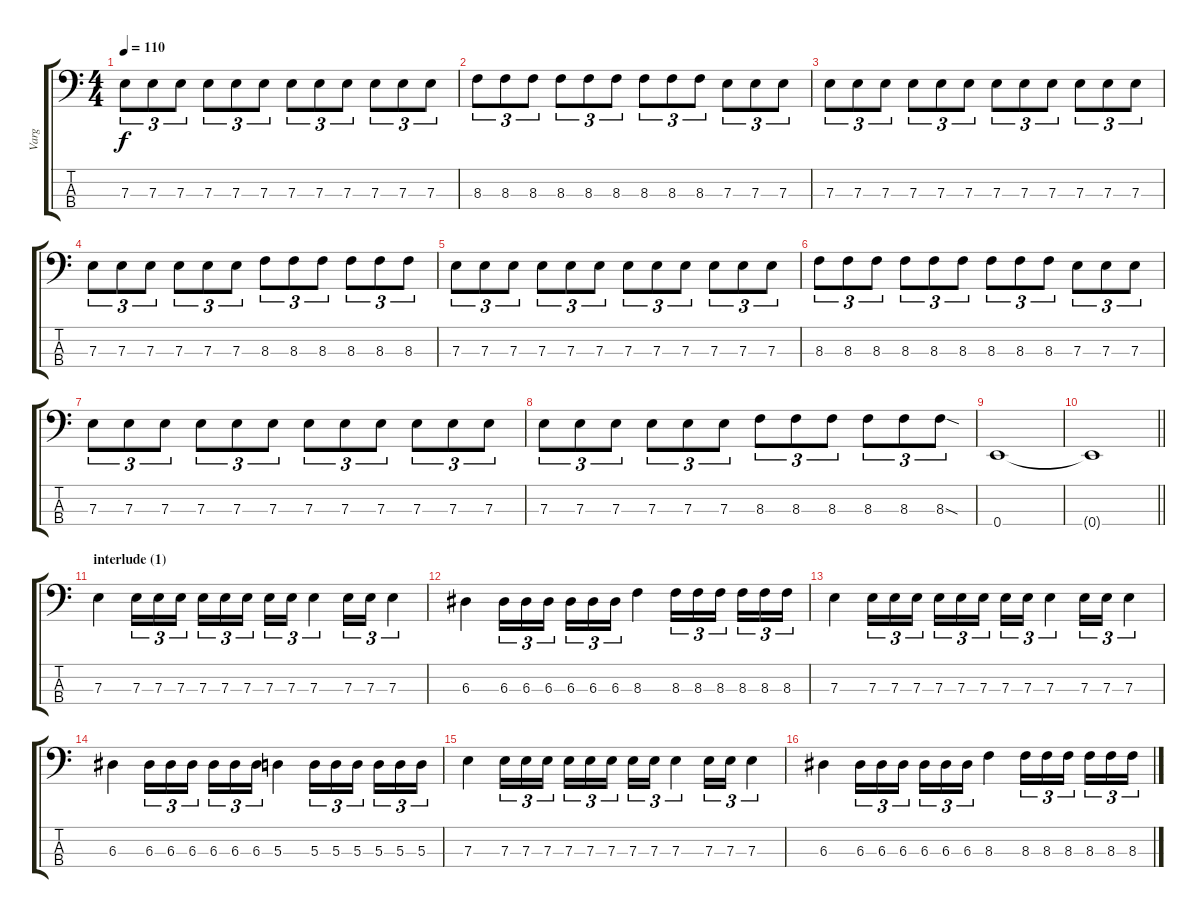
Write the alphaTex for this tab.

\track ("Varg" "Varg") {instrument electricbasspick}
\staff {score tabs}
\tuning (G2 D2 A1 E1) {hide}
\ts (4 4)
\tempo 110
\clef f4
\ks c
7.3.8{tu (3 2) dy f} 7.3.8{tu (3 2)} 7.3.8{tu (3 2)} 7.3.8{tu (3 2)} 7.3.8{tu (3 2)} 7.3.8{tu (3 2)} 7.3.8{tu (3 2)} 7.3.8{tu (3 2)} 7.3.8{tu (3 2)} 7.3.8{tu (3 2)} 7.3.8{tu (3 2)} 7.3.8{tu (3 2)} |
8.3.8{tu (3 2)} 8.3.8{tu (3 2)} 8.3.8{tu (3 2)} 8.3.8{tu (3 2)} 8.3.8{tu (3 2)} 8.3.8{tu (3 2)} 8.3.8{tu (3 2)} 8.3.8{tu (3 2)} 8.3.8{tu (3 2)} 7.3.8{tu (3 2)} 7.3.8{tu (3 2)} 7.3.8{tu (3 2)} |
7.3.8{tu (3 2)} 7.3.8{tu (3 2)} 7.3.8{tu (3 2)} 7.3.8{tu (3 2)} 7.3.8{tu (3 2)} 7.3.8{tu (3 2)} 7.3.8{tu (3 2)} 7.3.8{tu (3 2)} 7.3.8{tu (3 2)} 7.3.8{tu (3 2)} 7.3.8{tu (3 2)} 7.3.8{tu (3 2)} |
7.3.8{tu (3 2)} 7.3.8{tu (3 2)} 7.3.8{tu (3 2)} 7.3.8{tu (3 2)} 7.3.8{tu (3 2)} 7.3.8{tu (3 2)} 8.3.8{tu (3 2)} 8.3.8{tu (3 2)} 8.3.8{tu (3 2)} 8.3.8{tu (3 2)} 8.3.8{tu (3 2)} 8.3.8{tu (3 2)} |
7.3.8{tu (3 2)} 7.3.8{tu (3 2)} 7.3.8{tu (3 2)} 7.3.8{tu (3 2)} 7.3.8{tu (3 2)} 7.3.8{tu (3 2)} 7.3.8{tu (3 2)} 7.3.8{tu (3 2)} 7.3.8{tu (3 2)} 7.3.8{tu (3 2)} 7.3.8{tu (3 2)} 7.3.8{tu (3 2)} |
8.3.8{tu (3 2)} 8.3.8{tu (3 2)} 8.3.8{tu (3 2)} 8.3.8{tu (3 2)} 8.3.8{tu (3 2)} 8.3.8{tu (3 2)} 8.3.8{tu (3 2)} 8.3.8{tu (3 2)} 8.3.8{tu (3 2)} 7.3.8{tu (3 2)} 7.3.8{tu (3 2)} 7.3.8{tu (3 2)} |
7.3.8{tu (3 2)} 7.3.8{tu (3 2)} 7.3.8{tu (3 2)} 7.3.8{tu (3 2)} 7.3.8{tu (3 2)} 7.3.8{tu (3 2)} 7.3.8{tu (3 2)} 7.3.8{tu (3 2)} 7.3.8{tu (3 2)} 7.3.8{tu (3 2)} 7.3.8{tu (3 2)} 7.3.8{tu (3 2)} |
7.3.8{tu (3 2)} 7.3.8{tu (3 2)} 7.3.8{tu (3 2)} 7.3.8{tu (3 2)} 7.3.8{tu (3 2)} 7.3.8{tu (3 2)} 8.3.8{tu (3 2)} 8.3.8{tu (3 2)} 8.3.8{tu (3 2)} 8.3.8{tu (3 2)} 8.3.8{tu (3 2)} 8.3{sod}.8{tu (3 2)} |
0.4.1 |
\barLineRight lightlight
0.4{t}.1 |
\section ("" "interlude (1)")
7.3.4 7.3.16{tu (3 2)} 7.3.16{tu (3 2)} 7.3.16{tu (3 2) beam splitsecondary} 7.3.16{tu (3 2)} 7.3.16{tu (3 2)} 7.3.16{tu (3 2)} 7.3.16{tu (3 2)} 7.3.16{tu (3 2)} 7.3.4{tu (3 2)} 7.3.16{tu (3 2)} 7.3.16{tu (3 2)} 7.3.4{tu (3 2)} |
6.3.4 6.3.16{tu (3 2)} 6.3.16{tu (3 2)} 6.3.16{tu (3 2) beam splitsecondary} 6.3.16{tu (3 2)} 6.3.16{tu (3 2)} 6.3.16{tu (3 2)} 8.3.4 8.3.16{tu (3 2)} 8.3.16{tu (3 2)} 8.3.16{tu (3 2) beam splitsecondary} 8.3.16{tu (3 2)} 8.3.16{tu (3 2)} 8.3.16{tu (3 2)} |
7.3.4 7.3.16{tu (3 2)} 7.3.16{tu (3 2)} 7.3.16{tu (3 2) beam splitsecondary} 7.3.16{tu (3 2)} 7.3.16{tu (3 2)} 7.3.16{tu (3 2)} 7.3.16{tu (3 2)} 7.3.16{tu (3 2)} 7.3.4{tu (3 2)} 7.3.16{tu (3 2)} 7.3.16{tu (3 2)} 7.3.4{tu (3 2)} |
6.3.4 6.3.16{tu (3 2)} 6.3.16{tu (3 2)} 6.3.16{tu (3 2) beam splitsecondary} 6.3.16{tu (3 2)} 6.3.16{tu (3 2)} 6.3.16{tu (3 2)} 5.3.4 5.3.16{tu (3 2)} 5.3.16{tu (3 2)} 5.3.16{tu (3 2) beam splitsecondary} 5.3.16{tu (3 2)} 5.3.16{tu (3 2)} 5.3.16{tu (3 2)} |
7.3.4 7.3.16{tu (3 2)} 7.3.16{tu (3 2)} 7.3.16{tu (3 2) beam splitsecondary} 7.3.16{tu (3 2)} 7.3.16{tu (3 2)} 7.3.16{tu (3 2)} 7.3.16{tu (3 2)} 7.3.16{tu (3 2)} 7.3.4{tu (3 2)} 7.3.16{tu (3 2)} 7.3.16{tu (3 2)} 7.3.4{tu (3 2)} |
6.3.4 6.3.16{tu (3 2)} 6.3.16{tu (3 2)} 6.3.16{tu (3 2) beam splitsecondary} 6.3.16{tu (3 2)} 6.3.16{tu (3 2)} 6.3.16{tu (3 2)} 8.3.4 8.3.16{tu (3 2)} 8.3.16{tu (3 2)} 8.3.16{tu (3 2) beam splitsecondary} 8.3.16{tu (3 2)} 8.3.16{tu (3 2)} 8.3.16{tu (3 2)}
